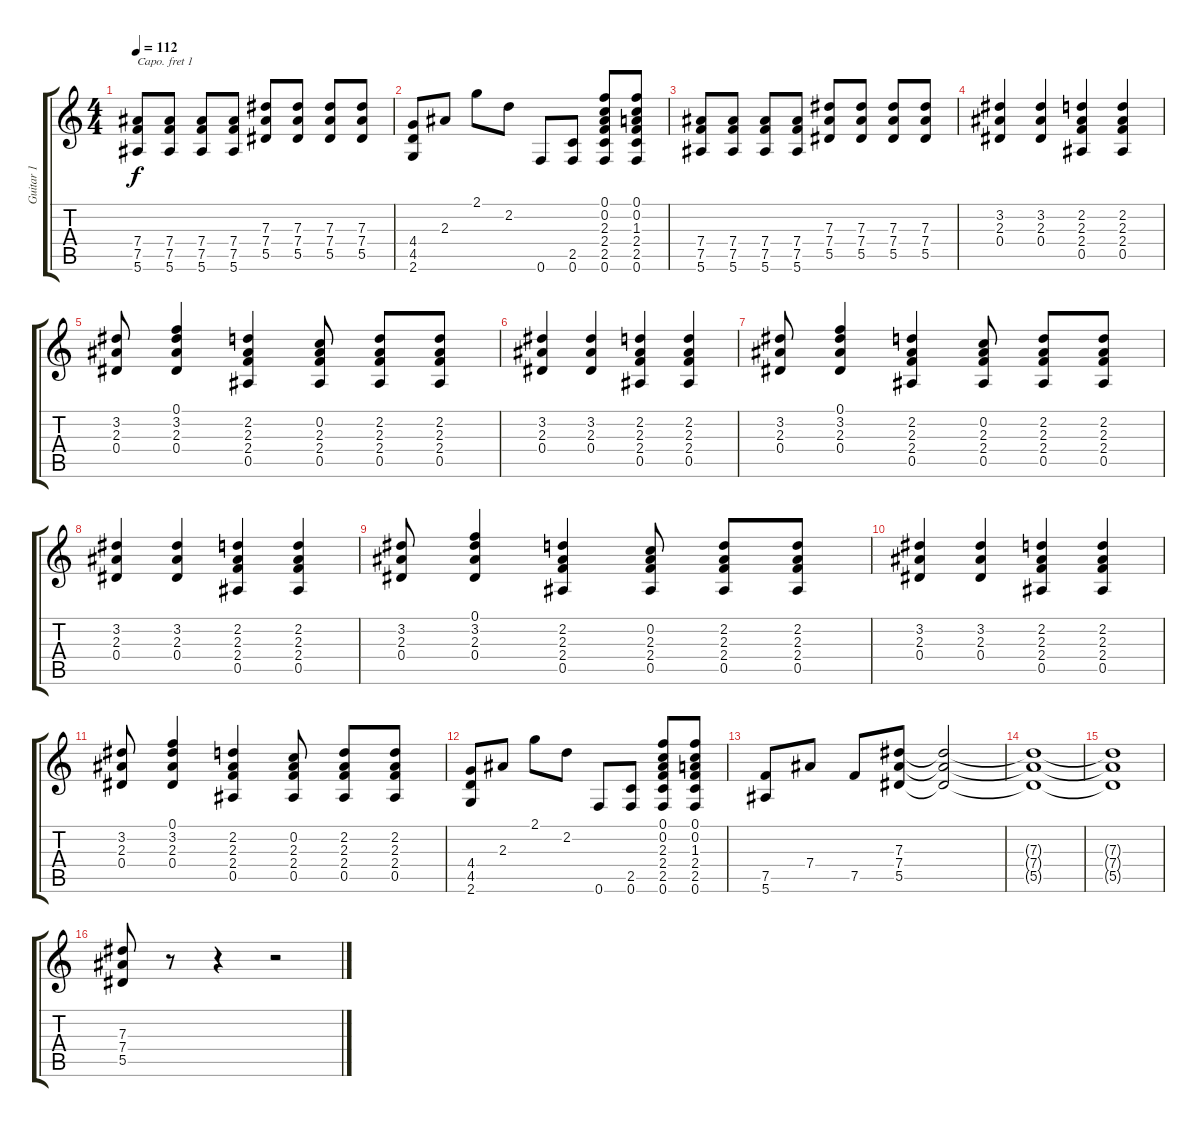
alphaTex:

\track ("Guitar 1" "Guitar 1") {instrument acousticguitarsteel}
\staff {score tabs}
\capo 1
\tuning (E4 B3 G3 D3 A2 E2) {hide}
\ts (4 4)
\tempo 112
\clef g2
\ks c
(7.4 7.5 5.6).8{dy f} (7.4 7.5 5.6).8 (7.4 7.5 5.6).8 (7.4 7.5 5.6).8 (7.3 7.4 5.5).8 (7.3 7.4 5.5).8 (7.3 7.4 5.5).8 (7.3 7.4 5.5).8 |
(4.4 4.5 2.6).8 2.3.8 2.1.8 2.2.8 0.6.8 (2.5 0.6).8 (0.1 0.2 2.3 2.4 2.5 0.6).8 (0.1 0.2 1.3 2.4 2.5 0.6).8 |
(7.4 7.5 5.6).8 (7.4 7.5 5.6).8 (7.4 7.5 5.6).8 (7.4 7.5 5.6).8 (7.3 7.4 5.5).8 (7.3 7.4 5.5).8 (7.3 7.4 5.5).8 (7.3 7.4 5.5).8 |
(3.2 2.3 0.4).4 (3.2 2.3 0.4).4 (2.2 2.3 2.4 0.5).4 (2.2 2.3 2.4 0.5).4 |
(3.2 2.3 0.4).8 (0.1 3.2 2.3 0.4).4 (2.2 2.3 2.4 0.5).4 (0.2 2.3 2.4 0.5).8 (2.2 2.3 2.4 0.5).8 (2.2 2.3 2.4 0.5).8 |
(3.2 2.3 0.4).4 (3.2 2.3 0.4).4 (2.2 2.3 2.4 0.5).4 (2.2 2.3 2.4 0.5).4 |
(3.2 2.3 0.4).8 (0.1 3.2 2.3 0.4).4 (2.2 2.3 2.4 0.5).4 (0.2 2.3 2.4 0.5).8 (2.2 2.3 2.4 0.5).8 (2.2 2.3 2.4 0.5).8 |
(3.2 2.3 0.4).4 (3.2 2.3 0.4).4 (2.2 2.3 2.4 0.5).4 (2.2 2.3 2.4 0.5).4 |
(3.2 2.3 0.4).8 (0.1 3.2 2.3 0.4).4 (2.2 2.3 2.4 0.5).4 (0.2 2.3 2.4 0.5).8 (2.2 2.3 2.4 0.5).8 (2.2 2.3 2.4 0.5).8 |
(3.2 2.3 0.4).4 (3.2 2.3 0.4).4 (2.2 2.3 2.4 0.5).4 (2.2 2.3 2.4 0.5).4 |
(3.2 2.3 0.4).8 (0.1 3.2 2.3 0.4).4 (2.2 2.3 2.4 0.5).4 (0.2 2.3 2.4 0.5).8 (2.2 2.3 2.4 0.5).8 (2.2 2.3 2.4 0.5).8 |
(4.4 4.5 2.6).8 2.3.8 2.1.8 2.2.8 0.6.8 (2.5 0.6).8 (0.1 0.2 2.3 2.4 2.5 0.6).8 (0.1 0.2 1.3 2.4 2.5 0.6).8 |
(7.5 5.6).8 7.4.8 7.5.8 (7.3 7.4 5.5).8 (7.3{t} 7.4{t} 5.5{t}).2 |
(7.3{t} 7.4{t} 5.5{t}).1 |
(7.3{t} 7.4{t} 5.5{t}).1 |
(7.3 7.4 5.5).8 r.8 r.4 r.2
